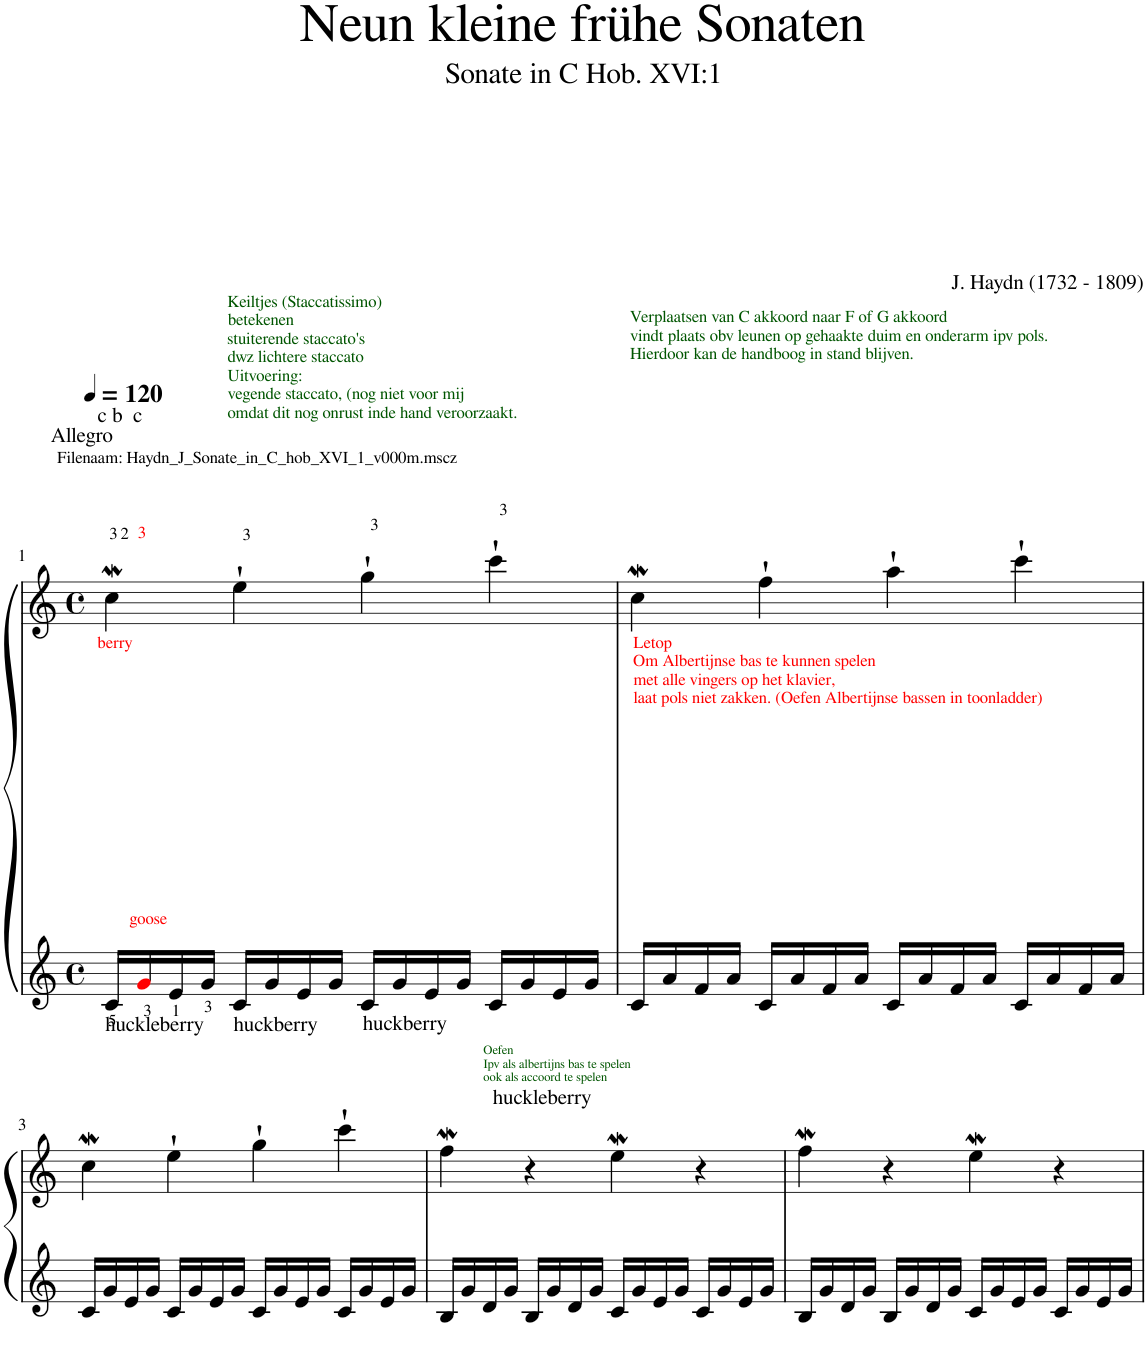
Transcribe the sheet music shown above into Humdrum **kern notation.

**kern	**kern
*part1	*part1
*staff2	*staff1
*I"Piano	*
*I'Pno.	*
*clefG2	*clefG2
*k[]	*k[]
*M4/4	*M4/4
*met(c)	*met(c)
*MM120	*MM120
=1	=1
!	!LO:TX:a:t=Filenaam&colon; Haydn_J_Sonate_in_C_hob_XVI_1_v000m.mscz
!	!LO:TX:a:t=Allegro
!	!LO:TX:b:color=#FF0000:t=berry
!	!LO:TX:a:t=c b  c
!LO:TX:b:color=#005500:t=Oefen	!
!LO:TX:b:t=Ipv als albertijns bas te spelen	!
!LO:TX:b:t=ook als accoord te spelen	!
!LO:TX:b:t=huckleberry	!
16c/LL	4ccw\
!LO:TX:a:color=#FF0000:t=goose	!
16gi/	.
16e/	.
16g/JJ	.
!	!LO:TX:a:color=#005500:t=Keiltjes (Staccatissimo)
!	!LO:TX:a:t=betekenen
!	!LO:TX:a:t=stuiterende staccato's
!	!LO:TX:a:t=dwz lichtere staccato
!	!LO:TX:a:t=Uitvoering&colon;
!	!LO:TX:a:t=vegende staccato, (nog niet voor mij
!	!LO:TX:a:t=omdat dit nog onrust inde hand veroorzaakt.
!LO:TX:b:t=huckberry	!
16c/LL	4ee`\
16g/	.
16e/	.
16g/JJ	.
!LO:TX:b:t=huckberry	!
16c/LL	4gg`\
16g/	.
16e/	.
16g/JJ	.
!LO:TX:b:t=huckleberry	!
16c/LL	4ccc`\
16g/	.
16e/	.
16g/JJ	.
=2	=2
!	!LO:TX:a:color=#005500:t=Verplaatsen van C akkoord naar F of G akkoord
!	!LO:TX:a:t=vindt plaats obv leunen op gehaakte duim en onderarm ipv pols.
!	!LO:TX:a:t=Hierdoor kan de handboog in stand blijven.
16c/LL	4ccw\
16a/	.
16f/	.
16a/JJ	.
!LO:TX:a:color=#FF0000:t=Letop	!
!LO:TX:a:t=Om Albertijnse bas te kunnen spelen	!
!LO:TX:a:t=met alle vingers op het klavier,	!
!LO:TX:a:t=laat pols niet zakken. (Oefen Albertijnse bassen in toonladder)	!
16c/LL	4ff`\
16a/	.
16f/	.
16a/JJ	.
16c/LL	4aa`\
16a/	.
16f/	.
16a/JJ	.
16c/LL	4ccc`\
16a/	.
16f/	.
16a/JJ	.
!!LO:LB:g=z
=3	=3
16c/LL	4ccw\
16g/	.
16e/	.
16g/JJ	.
16c/LL	4ee`\
16g/	.
16e/	.
16g/JJ	.
16c/LL	4gg`\
16g/	.
16e/	.
16g/JJ	.
16c/LL	4ccc`\
16g/	.
16e/	.
16g/JJ	.
=4	=4
16B/LL	4ffw\
16g/	.
16d/	.
16g/JJ	.
16B/LL	4r
16g/	.
16d/	.
16g/JJ	.
16c/LL	4eeW\
16g/	.
16e/	.
16g/JJ	.
16c/LL	4r
16g/	.
16e/	.
16g/JJ	.
=5	=5
16B/LL	4ffw\
16g/	.
16d/	.
16g/JJ	.
16B/LL	4r
16g/	.
16d/	.
16g/JJ	.
16c/LL	4eeW\
16g/	.
16e/	.
16g/JJ	.
16c/LL	4r
16g/	.
16e/	.
16g/JJ	.
=	=
*-	*-
